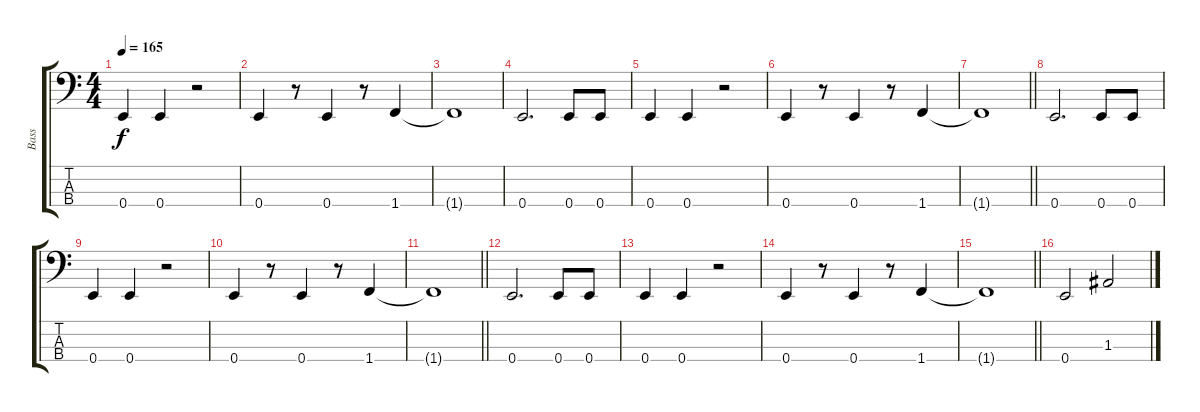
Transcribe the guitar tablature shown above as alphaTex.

\track ("Bass" "Bass") {instrument electricbasspick}
\staff {score tabs}
\tuning (G2 D2 A1 E1) {hide}
\ts (4 4)
\tempo 165
\clef f4
\ks c
0.4.4{dy f} 0.4.4 r.2 |
0.4.4 r.8 0.4.4 r.8 1.4.4 |
1.4{t}.1 |
0.4.2{d} 0.4.8 0.4.8 |
0.4.4 0.4.4 r.2 |
0.4.4 r.8 0.4.4 r.8 1.4.4 |
\barLineRight lightlight
1.4{t}.1 |
\section ("" "")
0.4.2{d} 0.4.8 0.4.8 |
0.4.4 0.4.4 r.2 |
0.4.4 r.8 0.4.4 r.8 1.4.4 |
\barLineRight lightlight
1.4{t}.1 |
0.4.2{d} 0.4.8 0.4.8 |
0.4.4 0.4.4 r.2 |
0.4.4 r.8 0.4.4 r.8 1.4.4 |
\barLineRight lightlight
1.4{t}.1 |
\section ("" "")
0.4.2 1.3.2
